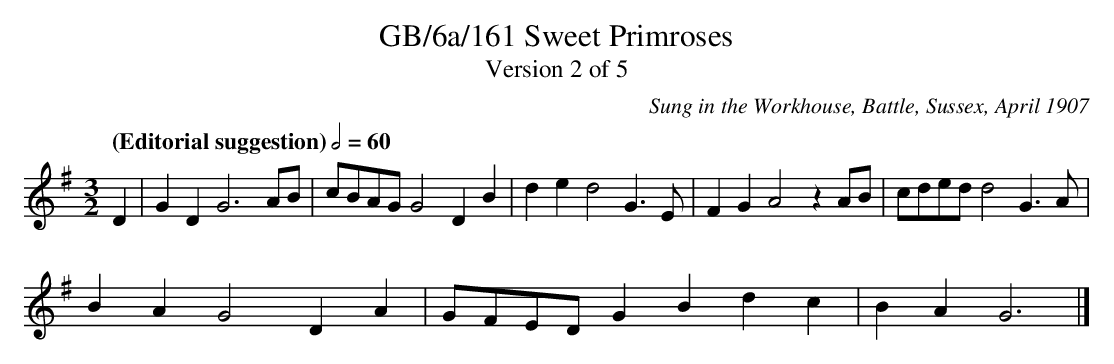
X:1
T:GB/6a/161 Sweet Primroses
T:Version 2 of 5
C:Sung in the Workhouse, Battle, Sussex, April 1907
M:3/2
L:1/8
Q:"(Editorial suggestion)" 1/2=60
K:G
D2 | G2 D2 G6 AB | cBAG G4 D2 B2 | d2 e2 d4 G3 E | F2 G2 A4 z2 AB |$ cded d4 G3 A |
B2 A2 G4 D2 A2 | GFED G2 B2 d2 c2 | B2 A2 G6 |]
